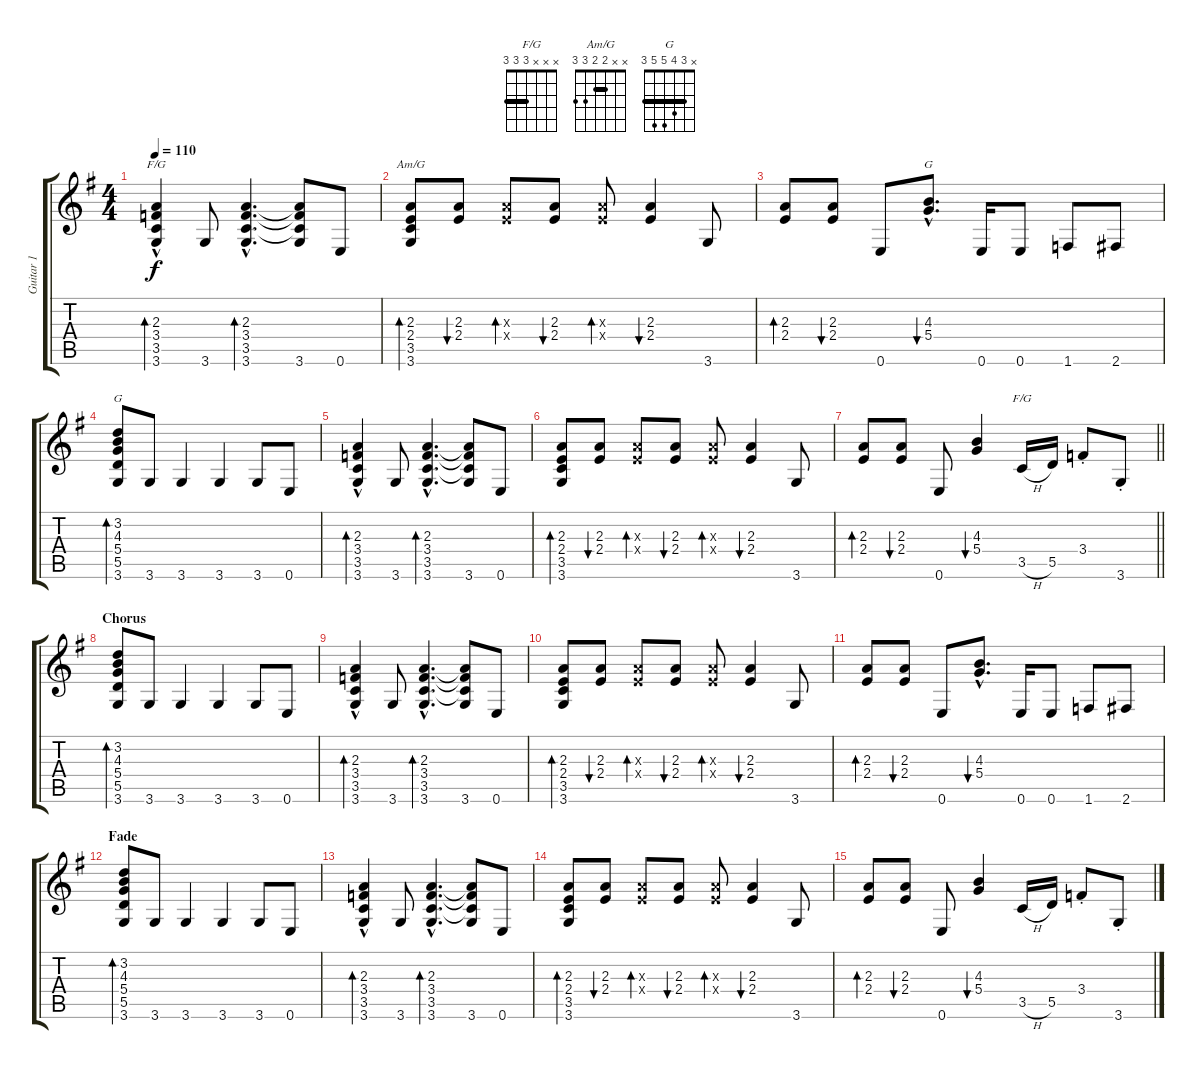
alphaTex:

\track ("Guitar 1" "Guitar 1") {instrument distortionguitar}
\staff {score tabs}
\tuning (E4 B3 G3 D3 A2 E2) {hide}
\chord ("F/G" x x 2 3 3 3)
\chord ("Am/G" x x 2 2 3 3) {barre 2}
\chord ("G" x x 4 5 x 3)
\chord ("G" x 3 4 5 5 3) {barre 3}
\chord ("F/G" x x x 3 3 3) {barre 3}
\ts (4 4)
\tempo 110
\clef g2
\ks g
(2.3{hac} 3.4{hac} 3.5{hac} 3.6).4{bd 30 ch "F/G" dy f} 3.6.8 (2.3 3.4 3.5 3.6{hac}).4{d bd 30} (2.3{t} 3.4{t} 3.5{t} 3.6).8 0.6.8 |
(2.3 2.4 3.5 3.6).8{bd 30 ch "Am/G"} (2.3 2.4).8{bu 30} (2.3{x} 2.4{x}).8{bd 30} (2.3 2.4).8{bu 30} (2.3{x} 2.4{x}).8{bd 30} (2.3 2.4).4{bu 30} 3.6.8 |
(2.3 2.4).8{bd 30} (2.3 2.4).8{bu 60} 0.6.8 (4.3{hac} 5.4{hac}).8{d bu 60 ch "G"} 0.6.16 0.6.8 1.6.8 2.6.8 |
(3.2 4.3 5.4 5.5 3.6).8{bd 60 ch "G"} 3.6.8 3.6.4 3.6.4 3.6.8 0.6.8 |
(2.3{hac} 3.4{hac} 3.5{hac} 3.6).4{bd 30} 3.6.8 (2.3 3.4 3.5 3.6{hac}).4{d bd 30} (2.3{t} 3.4{t} 3.5{t} 3.6).8 0.6.8 |
(2.3 2.4 3.5 3.6).8{bd 30} (2.3 2.4).8{bu 30} (2.3{x} 2.4{x}).8{bd 30} (2.3 2.4).8{bu 30} (2.3{x} 2.4{x}).8{bd 30} (2.3 2.4).4{bu 30} 3.6.8 |
\barLineRight lightlight
(2.3 2.4).8{bd 30} (2.3 2.4).8{bu 60} 0.6.8 (4.3 5.4).4{bu 60} 3.5{h}.16{ch "F/G"} 5.5.16 3.4{st}.8 3.6{st}.8 |
\section ("" "Chorus")
(3.2 4.3 5.4 5.5 3.6).8{bd 60} 3.6.8 3.6.4 3.6.4 3.6.8 0.6.8 |
(2.3{hac} 3.4{hac} 3.5{hac} 3.6).4{bd 30} 3.6.8 (2.3 3.4 3.5 3.6{hac}).4{d bd 30} (2.3{t} 3.4{t} 3.5{t} 3.6).8 0.6.8 |
(2.3 2.4 3.5 3.6).8{bd 30} (2.3 2.4).8{bu 30} (2.3{x} 2.4{x}).8{bd 30} (2.3 2.4).8{bu 30} (2.3{x} 2.4{x}).8{bd 30} (2.3 2.4).4{bu 30} 3.6.8 |
(2.3 2.4).8{bd 30} (2.3 2.4).8{bu 60} 0.6.8 (4.3{hac} 5.4{hac}).8{d bu 60} 0.6.16 0.6.8 1.6.8 2.6.8 |
\section ("" "Fade")
(3.2 4.3 5.4 5.5 3.6).8{bd 60 volume 0} 3.6.8 3.6.4 3.6.4 3.6.8 0.6.8 |
(2.3{hac} 3.4{hac} 3.5{hac} 3.6).4{bd 30} 3.6.8 (2.3 3.4 3.5 3.6{hac}).4{d bd 30} (2.3{t} 3.4{t} 3.5{t} 3.6).8 0.6.8 |
(2.3 2.4 3.5 3.6).8{bd 30} (2.3 2.4).8{bu 30} (2.3{x} 2.4{x}).8{bd 30} (2.3 2.4).8{bu 30} (2.3{x} 2.4{x}).8{bd 30} (2.3 2.4).4{bu 30} 3.6.8 |
(2.3 2.4).8{bd 30} (2.3 2.4).8{bu 60} 0.6.8 (4.3 5.4).4{bu 60} 3.5{h}.16 5.5.16 3.4{st}.8 3.6{st}.8
